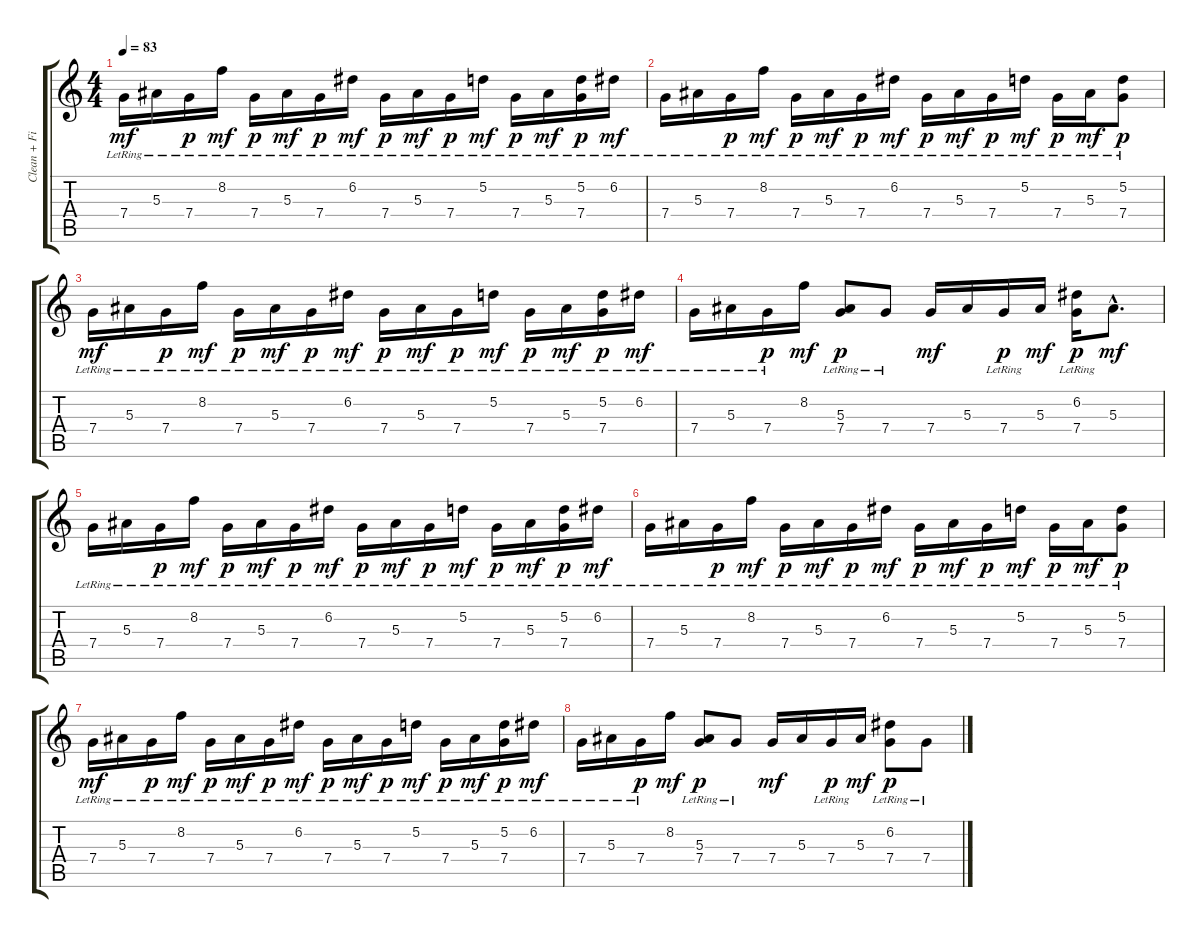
\track ("Clean + Fills" "Clean + Fi") {instrument electricguitarclean}
\staff {score tabs}
\tuning (D4 A3 F3 C3 G2 D2) {hide}
\ts (4 4)
\tempo 83
\clef g2
\ks c
7.4{lr}.16{dy mf volume 15 instrument electricguitarclean} 5.3{lr}.16 7.4{lr}.16{dy p} 8.2{lr}.16{dy mf} 7.4{lr}.16{dy p} 5.3{lr}.16{dy mf} 7.4{lr}.16{dy p} 6.2{lr}.16{dy mf} 7.4{lr}.16{dy p} 5.3{lr}.16{dy mf} 7.4{lr}.16{dy p} 5.2{lr}.16{dy mf} 7.4{lr}.16{dy p} 5.3{lr}.16{dy mf} (5.2{lr} 7.4{lr}).16{dy p} 6.2{lr}.16{dy mf} |
7.4{lr}.16 5.3{lr}.16 7.4{lr}.16{dy p} 8.2{lr}.16{dy mf} 7.4{lr}.16{dy p} 5.3{lr}.16{dy mf} 7.4{lr}.16{dy p} 6.2{lr}.16{dy mf} 7.4{lr}.16{dy p} 5.3{lr}.16{dy mf} 7.4{lr}.16{dy p} 5.2{lr}.16{dy mf} 7.4{lr}.16{dy p} 5.3{lr}.16{dy mf} (5.2 7.4{lr}).8{dy p} |
7.4{lr}.16{dy mf} 5.3{lr}.16 7.4{lr}.16{dy p} 8.2{lr}.16{dy mf} 7.4{lr}.16{dy p} 5.3{lr}.16{dy mf} 7.4{lr}.16{dy p} 6.2{lr}.16{dy mf} 7.4{lr}.16{dy p} 5.3{lr}.16{dy mf} 7.4{lr}.16{dy p} 5.2{lr}.16{dy mf} 7.4{lr}.16{dy p} 5.3{lr}.16{dy mf} (5.2{lr} 7.4{lr}).16{dy p} 6.2{lr}.16{dy mf} |
7.4{lr}.16 5.3{lr}.16 7.4{lr}.16{dy p} 8.2.16{dy mf} (5.3{lr} 7.4{lr}).8{dy p} 7.4{lr}.8 7.4.16{dy mf} 5.3.16 7.4{lr}.16{dy p} 5.3.16{dy mf} (6.2 7.4{lr}).16{dy p} 5.3{hac}.8{d dy mf} |
7.4{lr}.16 5.3{lr}.16 7.4{lr}.16{dy p} 8.2{lr}.16{dy mf} 7.4{lr}.16{dy p} 5.3{lr}.16{dy mf} 7.4{lr}.16{dy p} 6.2{lr}.16{dy mf} 7.4{lr}.16{dy p} 5.3{lr}.16{dy mf} 7.4{lr}.16{dy p} 5.2{lr}.16{dy mf} 7.4{lr}.16{dy p} 5.3{lr}.16{dy mf} (5.2{lr} 7.4{lr}).16{dy p} 6.2{lr}.16{dy mf} |
7.4{lr}.16 5.3{lr}.16 7.4{lr}.16{dy p} 8.2{lr}.16{dy mf} 7.4{lr}.16{dy p} 5.3{lr}.16{dy mf} 7.4{lr}.16{dy p} 6.2{lr}.16{dy mf} 7.4{lr}.16{dy p} 5.3{lr}.16{dy mf} 7.4{lr}.16{dy p} 5.2{lr}.16{dy mf} 7.4{lr}.16{dy p} 5.3{lr}.16{dy mf} (5.2 7.4{lr}).8{dy p} |
7.4{lr}.16{dy mf} 5.3{lr}.16 7.4{lr}.16{dy p} 8.2{lr}.16{dy mf} 7.4{lr}.16{dy p} 5.3{lr}.16{dy mf} 7.4{lr}.16{dy p} 6.2{lr}.16{dy mf} 7.4{lr}.16{dy p} 5.3{lr}.16{dy mf} 7.4{lr}.16{dy p} 5.2{lr}.16{dy mf} 7.4{lr}.16{dy p} 5.3{lr}.16{dy mf} (5.2{lr} 7.4{lr}).16{dy p} 6.2{lr}.16{dy mf} |
7.4{lr}.16 5.3{lr}.16 7.4{lr}.16{dy p} 8.2.16{dy mf} (5.3{lr} 7.4{lr}).8{dy p} 7.4{lr}.8 7.4.16{dy mf} 5.3.16 7.4{lr}.16{dy p} 5.3.16{dy mf} (6.2{lr} 7.4{lr}).8{dy p} 7.4{lr}.8
